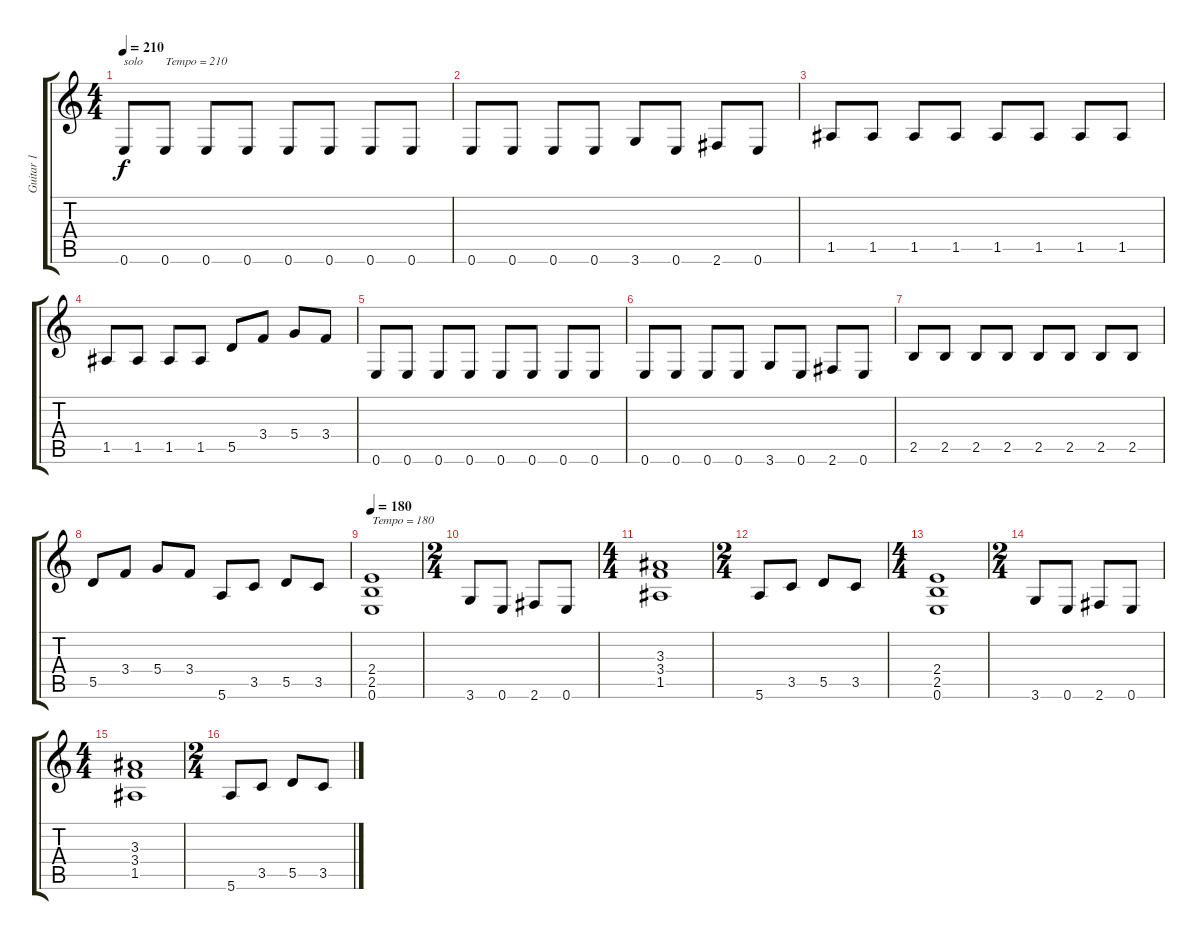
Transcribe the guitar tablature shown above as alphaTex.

\track ("Guitar 1" "Guitar 1") {instrument distortionguitar}
\staff {score tabs}
\tuning (E4 B3 G3 D3 A2 E2) {hide}
\ts (4 4)
\tempo 210
\clef g2
\ks c
0.6.8{txt "solo" dy f} 0.6.8{txt "Tempo = 210"} 0.6.8 0.6.8 0.6.8 0.6.8 0.6.8 0.6.8 |
0.6.8 0.6.8 0.6.8 0.6.8 3.6.8 0.6.8 2.6.8 0.6.8 |
1.5.8 1.5.8 1.5.8 1.5.8 1.5.8 1.5.8 1.5.8 1.5.8 |
1.5.8 1.5.8 1.5.8 1.5.8 5.5.8 3.4.8 5.4.8 3.4.8 |
0.6.8 0.6.8 0.6.8 0.6.8 0.6.8 0.6.8 0.6.8 0.6.8 |
0.6.8 0.6.8 0.6.8 0.6.8 3.6.8 0.6.8 2.6.8 0.6.8 |
2.5.8 2.5.8 2.5.8 2.5.8 2.5.8 2.5.8 2.5.8 2.5.8 |
5.5.8 3.4.8 5.4.8 3.4.8 5.6.8 3.5.8 5.5.8 3.5.8 |
\tempo 180
(2.4 2.5 0.6).1{txt "Tempo = 180"} |
\ts (2 4)
3.6.8 0.6.8 2.6.8 0.6.8 |
\ts (4 4)
(3.3 3.4 1.5).1 |
\ts (2 4)
5.6.8 3.5.8 5.5.8 3.5.8 |
\ts (4 4)
(2.4 2.5 0.6).1 |
\ts (2 4)
3.6.8 0.6.8 2.6.8 0.6.8 |
\ts (4 4)
(3.3 3.4 1.5).1 |
\ts (2 4)
5.6.8 3.5.8 5.5.8 3.5.8
